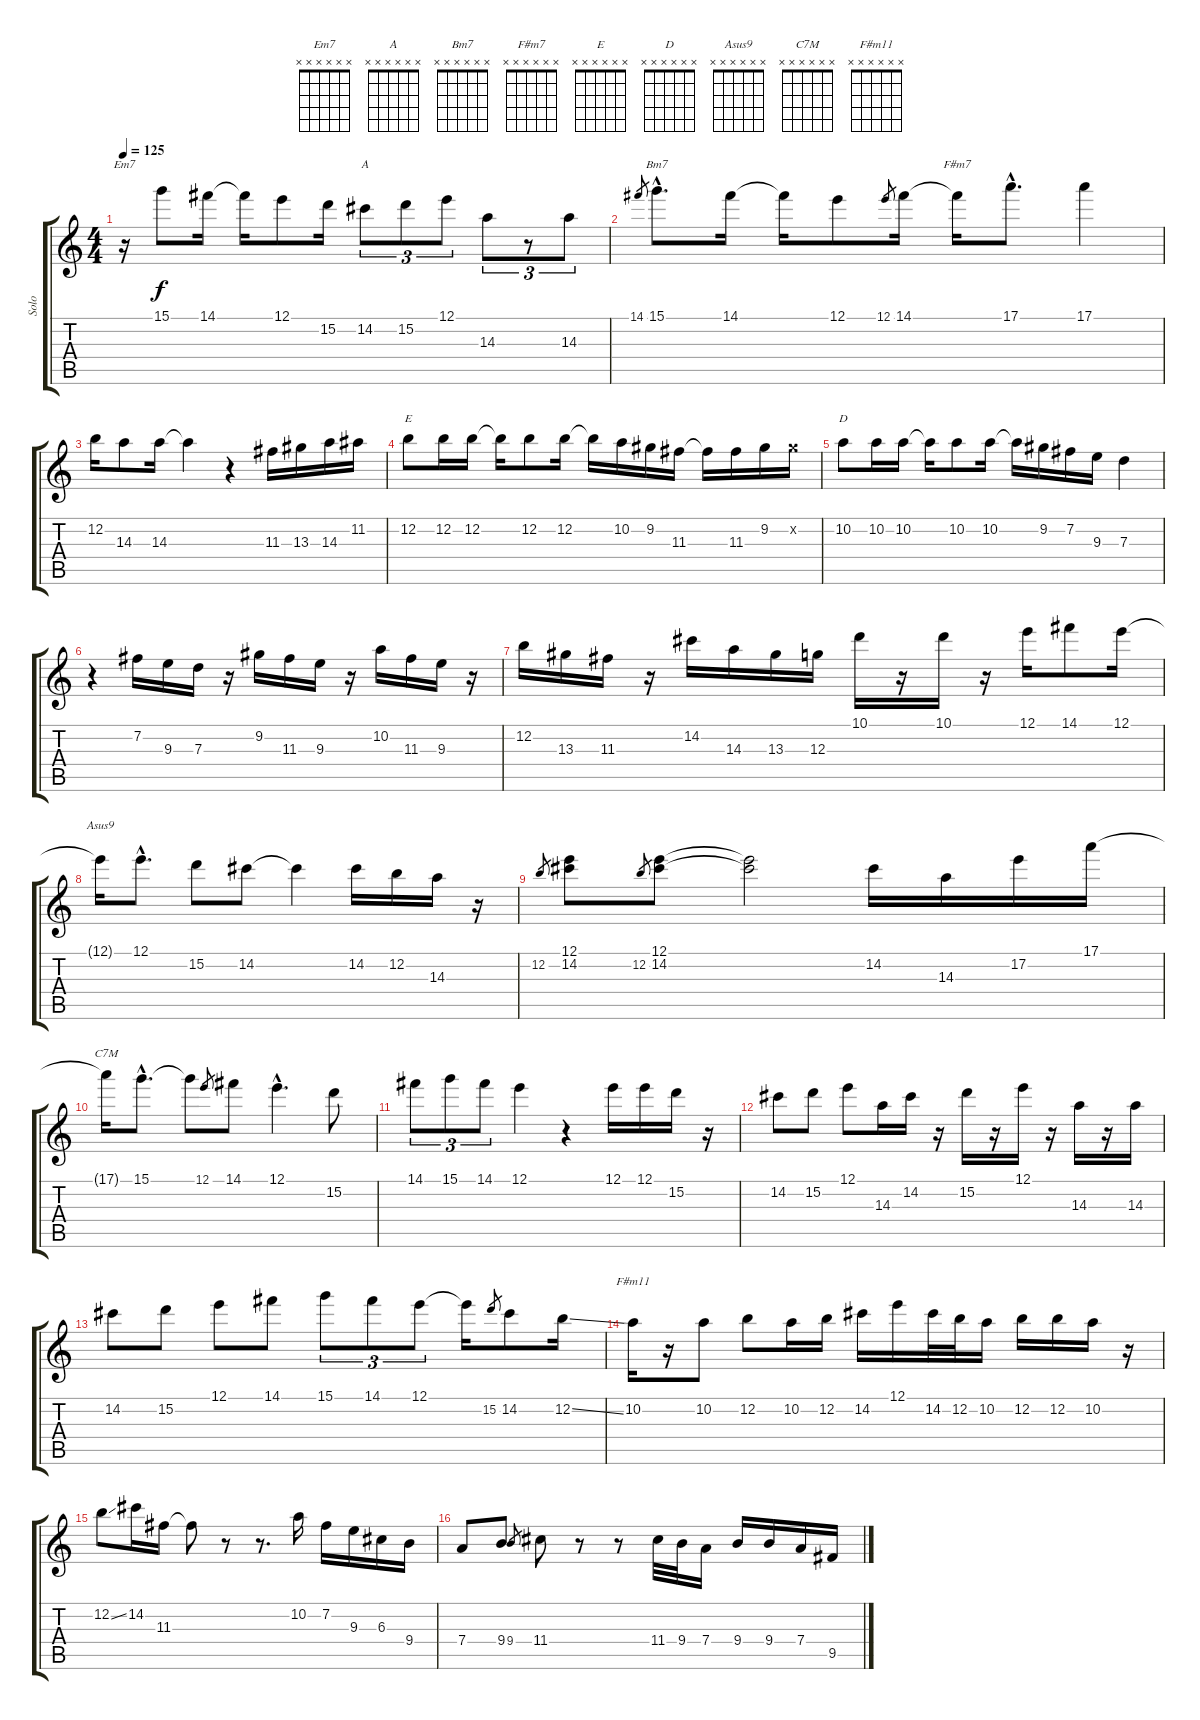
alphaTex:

\track ("Solo" "Solo") {instrument electricguitarjazz}
\staff {score tabs}
\tuning (E4 B3 G3 D3 A2 E2) {hide}
\chord ("Em7" x x x x x x) {firstfret 0}
\chord ("A" x x x x x x) {firstfret 0}
\chord ("Bm7" x x x x x x) {firstfret 0}
\chord ("F#m7" x x x x x x) {firstfret 0}
\chord ("E" x x x x x x) {firstfret 0}
\chord ("D" x x x x x x) {firstfret 0}
\chord ("Asus9" x x x x x x) {firstfret 0}
\chord ("C7M" x x x x x x) {firstfret 0}
\chord ("F#m11" x x x x x x) {firstfret 0}
\ts (4 4)
\tempo 125
\clef g2
\ks c
r.16{ch "Em7" dy f} 15.1.8 14.1.16 14.1{t}.16 12.1.8 15.2.16 14.2.8{tu (3 2) ch "A"} 15.2.8{tu (3 2)} 12.1.8{tu (3 2)} 14.3.8{tu (3 2)} r.8{tu (3 2)} 14.3.8{tu (3 2)} |
14.1.8{gr} 15.1{hac}.8{d ch "Bm7"} 14.1.16 14.1{t}.16 12.1.8 12.1.8{gr} 14.1.16 14.1{t}.16{ch "F#m7"} 17.1{hac}.8{d} 17.1.4 |
12.2.16 14.3.8 14.3.16 14.3{t}.4 r.4 11.3.16 13.3.16 14.3.16 11.2.16 |
12.2.8{ch "E"} 12.2.16 12.2.16 12.2{t}.16 12.2.8 12.2.16 12.2{t}.16 10.2.16 9.2.16 11.3.16 11.3{t}.16 11.3.16 9.2.16 9.2{x}.16 |
10.2.8{ch "D"} 10.2.16 10.2.16 10.2{t}.16 10.2.8 10.2.16 10.2{t}.16 9.2.16 7.2.16 9.3.16 7.3.4 |
r.4 7.2.16 9.3.16 7.3.16 r.16 9.2.16 11.3.16 9.3.16 r.16 10.2.16 11.3.16 9.3.16 r.16 |
12.2.16 13.3.16 11.3.16 r.16 14.2.16 14.3.16 13.3.16 12.3.16 10.1.16 r.16 10.1.16 r.16 12.1.16 14.1.8 12.1.16 |
12.1{t}.16{ch "Asus9"} 12.1{hac}.8{d} 15.2.8 14.2.8 14.2{t}.4 14.2.16 12.2.16 14.3.16 r.16 |
12.2.8{gr} (12.1 14.2).8 12.2.8{gr} (12.1 14.2).8 (12.1{t} 14.2{t}).2 14.2.16 14.3.16 17.2.16 17.1.16 |
17.1{t}.16{ch "C7M"} 15.1{hac}.8{d} 15.1{t}.8 12.1.8{gr} 14.1.8 12.1{hac}.4{d} 15.2.8 |
14.1.8{tu (3 2)} 15.1.8{tu (3 2)} 14.1.8{tu (3 2)} 12.1.4 r.4 12.1.16 12.1.16 15.2.16 r.16 |
14.2.8 15.2.8 12.1.8 14.3.16 14.2.16 r.16 15.2.16 r.16 12.1.16 r.16 14.3.16 r.16 14.3.16 |
14.2.8 15.2.8 12.1.8 14.1.8 15.1.8{tu (3 2)} 14.1.8{tu (3 2)} 12.1.8{tu (3 2)} 12.1{t}.16 15.2.8{gr} 14.2.8 12.2{ss}.16 |
10.2.16{ch "F#m11"} r.16 10.2.8 12.2.8 10.2.16 12.2.16 14.2.16 12.1.16 14.2.32 12.2.32 10.2.16 12.2.16 12.2.16 10.2.16 r.16 |
12.2{ss}.8 14.2.16 11.3.16 11.3{t}.8 r.8 r.8{d} 10.2.16 7.2.16 9.3.16 6.3.16 9.4.16 |
7.4.8 9.4.8 9.4.8{gr} 11.4.8 r.8 r.8 11.4.32 9.4.32 7.4.16 9.4.16 9.4.16 7.4.16 9.5.16
